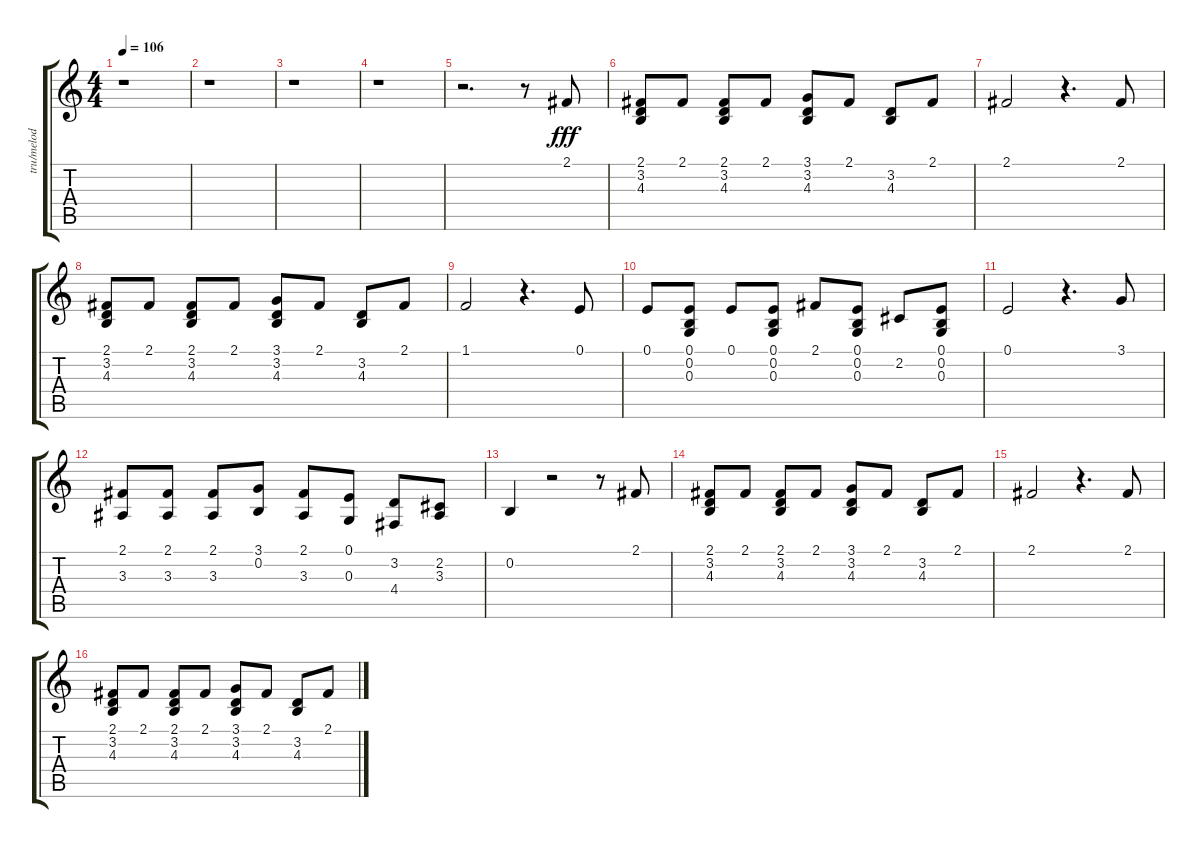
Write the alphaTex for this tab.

\track ("tru/melod" "tru/melod") {instrument trumpet}
\staff {score tabs}
\tuning (E4 B3 G3 D3 A2 E2) {hide}
\ts (4 4)
\tempo 106
\clef g2
\ks c
r.1{dy fff instrument trumpet} |
r.1 |
r.1 |
r.1 |
r.2{d} r.8 2.1.8 |
(2.1 3.2 4.3).8 2.1.8 (2.1 3.2 4.3).8 2.1.8 (3.1 3.2 4.3).8 2.1.8 (3.2 4.3).8 2.1.8 |
2.1.2 r.4{d} 2.1.8 |
(2.1 3.2 4.3).8 2.1.8 (2.1 3.2 4.3).8 2.1.8 (3.1 3.2 4.3).8 2.1.8 (3.2 4.3).8 2.1.8 |
1.1.2 r.4{d} 0.1.8 |
0.1.8 (0.1 0.2 0.3).8 0.1.8 (0.1 0.2 0.3).8 2.1.8 (0.1 0.2 0.3).8 2.2.8 (0.1 0.2 0.3).8 |
0.1.2 r.4{d} 3.1.8 |
(2.1 3.3).8 (2.1 3.3).8 (2.1 3.3).8 (3.1 0.2).8 (2.1 3.3).8 (0.1 0.3).8 (3.2 4.4).8 (2.2 3.3).8 |
0.2.4 r.2 r.8 2.1.8 |
(2.1 3.2 4.3).8 2.1.8 (2.1 3.2 4.3).8 2.1.8 (3.1 3.2 4.3).8 2.1.8 (3.2 4.3).8 2.1.8 |
2.1.2 r.4{d} 2.1.8 |
(2.1 3.2 4.3).8 2.1.8 (2.1 3.2 4.3).8 2.1.8 (3.1 3.2 4.3).8 2.1.8 (3.2 4.3).8 2.1.8
